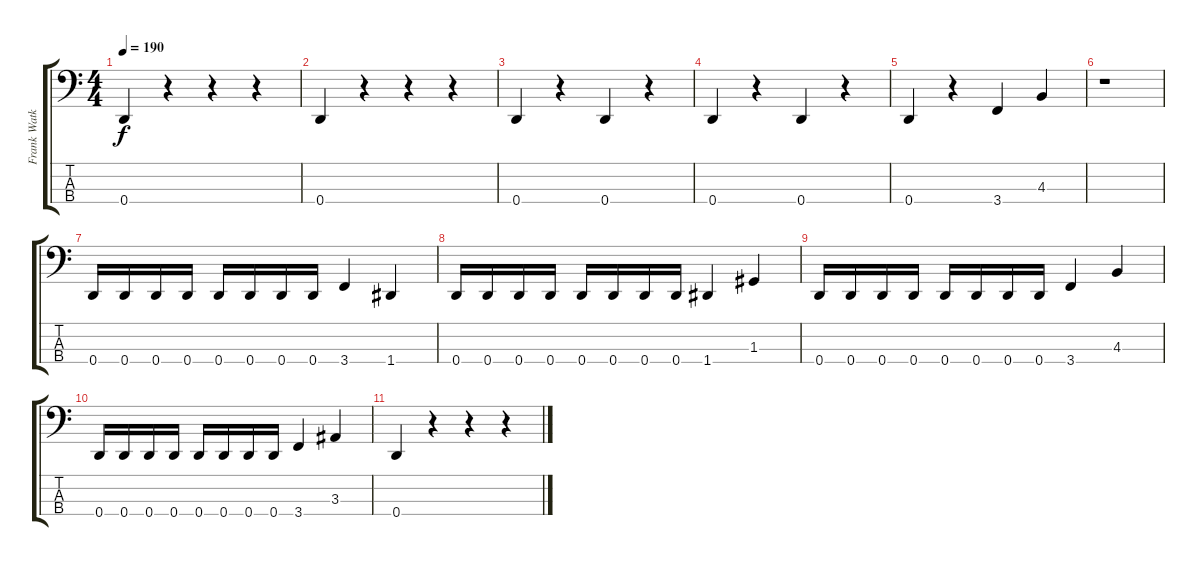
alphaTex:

\track ("Frank Watkins" "Frank Watk") {instrument electricbasspick}
\staff {score tabs}
\tuning (F2 C2 G1 D1) {hide}
\ts (4 4)
\tempo 190
\clef f4
\ks c
0.4.4{dy f} r.4 r.4 r.4 |
0.4.4 r.4 r.4 r.4 |
0.4.4 r.4 0.4.4 r.4 |
0.4.4 r.4 0.4.4 r.4 |
0.4.4 r.4 3.4.4 4.3.4 |
r.1 |
0.4.16 0.4.16 0.4.16 0.4.16 0.4.16 0.4.16 0.4.16 0.4.16 3.4.4 1.4.4 |
0.4.16 0.4.16 0.4.16 0.4.16 0.4.16 0.4.16 0.4.16 0.4.16 1.4.4 1.3.4 |
0.4.16 0.4.16 0.4.16 0.4.16 0.4.16 0.4.16 0.4.16 0.4.16 3.4.4 4.3.4 |
0.4.16 0.4.16 0.4.16 0.4.16 0.4.16 0.4.16 0.4.16 0.4.16 3.4.4 3.3.4 |
0.4.4 r.4 r.4 r.4
